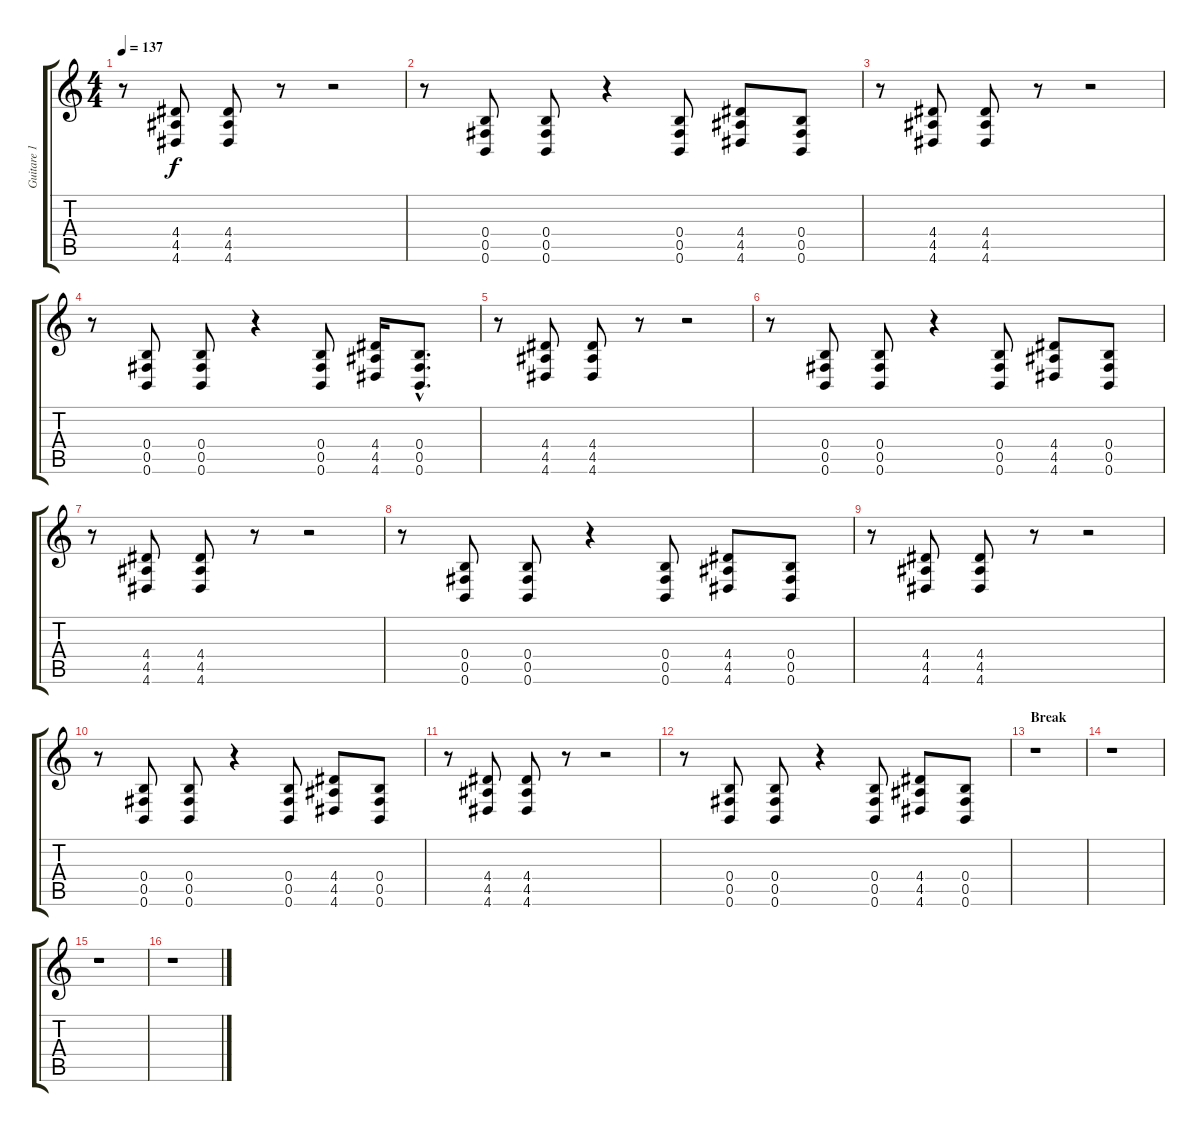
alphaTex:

\track ("Guitare 1" "Guitare 1") {instrument distortionguitar}
\staff {score tabs}
\tuning (Db4 Ab3 E3 B2 Gb2 B1) {hide}
\ts (4 4)
\tempo 137
\clef g2
\ks c
r.8{dy f} (4.4 4.5 4.6).8 (4.4 4.5 4.6).8 r.8 r.2 |
r.8 (0.4 0.5 0.6).8 (0.4 0.5 0.6).8 r.4 (0.4 0.5 0.6).8 (4.4 4.5 4.6).8 (0.4 0.5 0.6).8 |
r.8 (4.4 4.5 4.6).8 (4.4 4.5 4.6).8 r.8 r.2 |
r.8 (0.4 0.5 0.6).8 (0.4 0.5 0.6).8 r.4 (0.4 0.5 0.6).8 (4.4 4.5 4.6).16 (0.4{hac} 0.5{hac} 0.6{hac}).8{d} |
r.8 (4.4 4.5 4.6).8 (4.4 4.5 4.6).8 r.8 r.2 |
r.8 (0.4 0.5 0.6).8 (0.4 0.5 0.6).8 r.4 (0.4 0.5 0.6).8 (4.4 4.5 4.6).8 (0.4 0.5 0.6).8 |
r.8 (4.4 4.5 4.6).8 (4.4 4.5 4.6).8 r.8 r.2 |
r.8 (0.4 0.5 0.6).8 (0.4 0.5 0.6).8 r.4 (0.4 0.5 0.6).8 (4.4 4.5 4.6).8 (0.4 0.5 0.6).8 |
r.8 (4.4 4.5 4.6).8 (4.4 4.5 4.6).8 r.8 r.2 |
r.8 (0.4 0.5 0.6).8 (0.4 0.5 0.6).8 r.4 (0.4 0.5 0.6).8 (4.4 4.5 4.6).8 (0.4 0.5 0.6).8 |
r.8 (4.4 4.5 4.6).8 (4.4 4.5 4.6).8 r.8 r.2 |
r.8 (0.4 0.5 0.6).8 (0.4 0.5 0.6).8 r.4 (0.4 0.5 0.6).8 (4.4 4.5 4.6).8 (0.4 0.5 0.6).8 |
\section ("" "Break")
r.1 |
r.1 |
r.1 |
r.1
